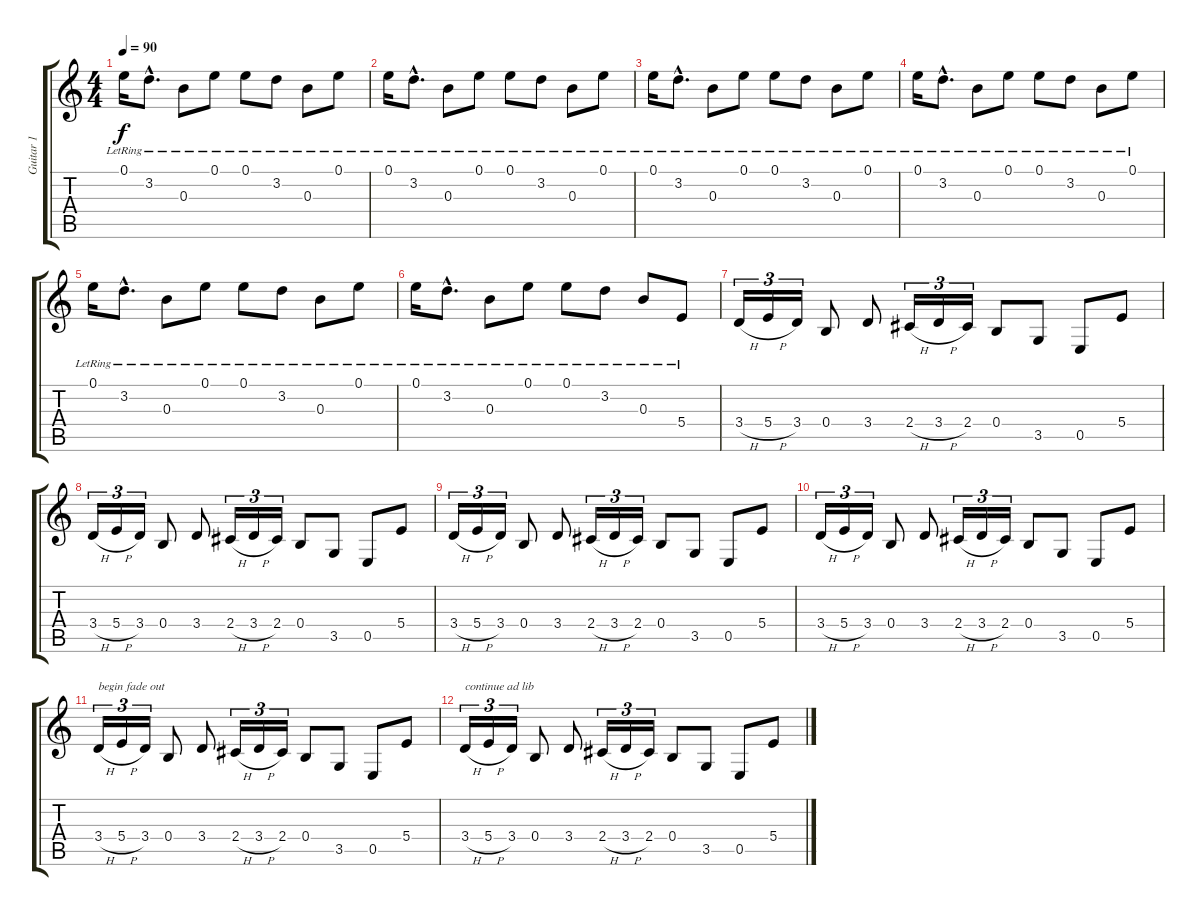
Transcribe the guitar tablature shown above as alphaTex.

\track ("Guitar 1" "Guitar 1") {instrument overdrivenguitar}
\staff {score tabs}
\tuning (E4 B3 B3 B2 E2 E2) {hide}
\ts (4 4)
\tempo 90
\clef g2
\ks c
0.1{lr}.16{dy f} 3.2{hac lr}.8{d} 0.3{lr}.8 0.1{lr}.8 0.1{lr}.8 3.2{lr}.8 0.3{lr}.8 0.1{lr}.8 |
0.1{lr}.16 3.2{hac lr}.8{d} 0.3{lr}.8 0.1{lr}.8 0.1{lr}.8 3.2{lr}.8 0.3{lr}.8 0.1{lr}.8 |
0.1{lr}.16 3.2{hac lr}.8{d} 0.3{lr}.8 0.1{lr}.8 0.1{lr}.8 3.2{lr}.8 0.3{lr}.8 0.1{lr}.8 |
0.1{lr}.16 3.2{hac lr}.8{d} 0.3{lr}.8 0.1{lr}.8 0.1{lr}.8 3.2{lr}.8 0.3{lr}.8 0.1{lr}.8 |
0.1{lr}.16 3.2{hac lr}.8{d} 0.3{lr}.8 0.1{lr}.8 0.1{lr}.8 3.2{lr}.8 0.3{lr}.8 0.1{lr}.8 |
0.1{lr}.16 3.2{hac lr}.8{d} 0.3{lr}.8 0.1{lr}.8 0.1{lr}.8 3.2{lr}.8 0.3{lr}.8 5.4{lr}.8 |
3.4{h}.16{tu (3 2)} 5.4{h}.16{tu (3 2)} 3.4.16{tu (3 2)} 0.4.8 3.4.8 2.4{h}.16{tu (3 2)} 3.4{h}.16{tu (3 2)} 2.4.16{tu (3 2)} 0.4.8 3.5.8 0.5.8 5.4.8 |
3.4{h}.16{tu (3 2)} 5.4{h}.16{tu (3 2)} 3.4.16{tu (3 2)} 0.4.8 3.4.8 2.4{h}.16{tu (3 2)} 3.4{h}.16{tu (3 2)} 2.4.16{tu (3 2)} 0.4.8 3.5.8 0.5.8 5.4.8 |
3.4{h}.16{tu (3 2)} 5.4{h}.16{tu (3 2)} 3.4.16{tu (3 2)} 0.4.8 3.4.8 2.4{h}.16{tu (3 2)} 3.4{h}.16{tu (3 2)} 2.4.16{tu (3 2)} 0.4.8 3.5.8 0.5.8 5.4.8 |
3.4{h}.16{tu (3 2)} 5.4{h}.16{tu (3 2)} 3.4.16{tu (3 2)} 0.4.8 3.4.8 2.4{h}.16{tu (3 2)} 3.4{h}.16{tu (3 2)} 2.4.16{tu (3 2)} 0.4.8 3.5.8 0.5.8 5.4.8 |
3.4{h}.16{tu (3 2) txt "begin fade out" volume 0} 5.4{h}.16{tu (3 2)} 3.4.16{tu (3 2)} 0.4.8 3.4.8 2.4{h}.16{tu (3 2)} 3.4{h}.16{tu (3 2)} 2.4.16{tu (3 2)} 0.4.8 3.5.8 0.5.8 5.4.8 |
3.4{h}.16{tu (3 2) txt "continue ad lib"} 5.4{h}.16{tu (3 2)} 3.4.16{tu (3 2)} 0.4.8 3.4.8 2.4{h}.16{tu (3 2)} 3.4{h}.16{tu (3 2)} 2.4.16{tu (3 2)} 0.4.8 3.5.8 0.5.8 5.4.8
